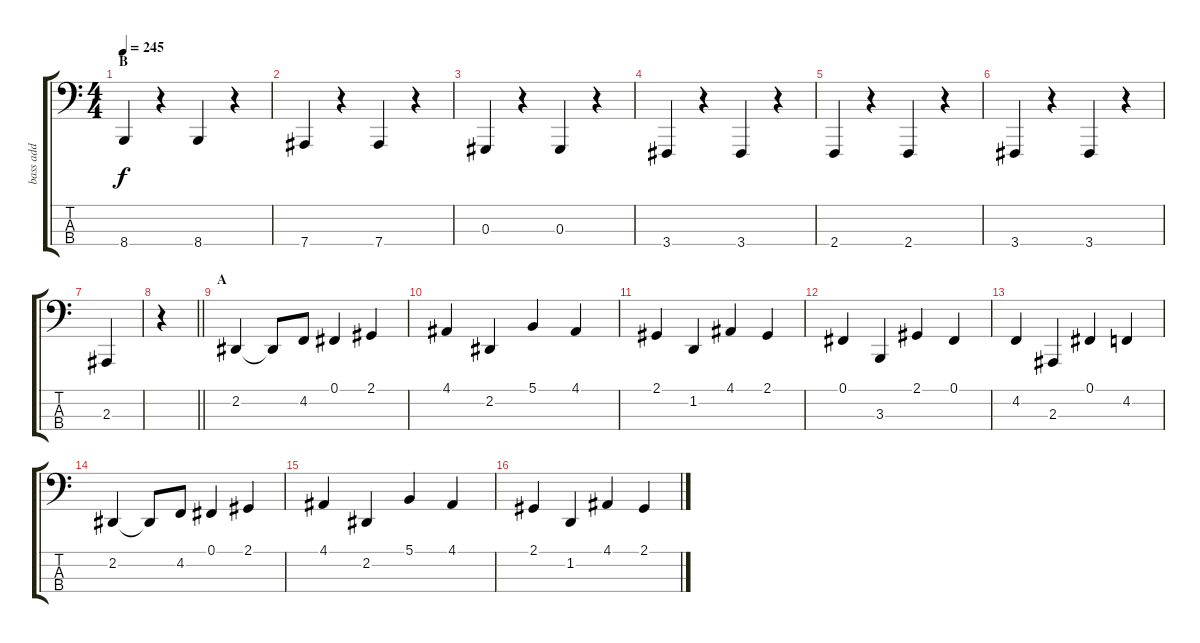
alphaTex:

\track ("bass add" "bass add") {instrument stringensemble1}
\staff {score tabs}
\tuning (Gb2 Db2 Ab1 Eb1) {hide}
\ts (4 4)
\section ("" "B")
\tempo 245
\clef f4
\ks c
8.4.4{dy f} r.4 8.4.4 r.4 |
7.4.4 r.4 7.4.4 r.4 |
0.3.4 r.4 0.3.4 r.4 |
3.4.4 r.4 3.4.4 r.4 |
2.4.4 r.4 2.4.4 r.4 |
3.4.4 r.4 3.4.4 r.4 |
2.3.4 |
\barLineRight lightlight
r.4 |
\section ("" "A")
2.2.4 2.2{t}.8 4.2.8 0.1.4 2.1.4 |
4.1.4 2.2.4 5.1.4 4.1.4 |
2.1.4 1.2.4 4.1.4 2.1.4 |
0.1.4 3.3.4 2.1.4 0.1.4 |
4.2.4 2.3.4 0.1.4 4.2.4 |
2.2.4 2.2{t}.8 4.2.8 0.1.4 2.1.4 |
4.1.4 2.2.4 5.1.4 4.1.4 |
2.1.4 1.2.4 4.1.4 2.1.4
